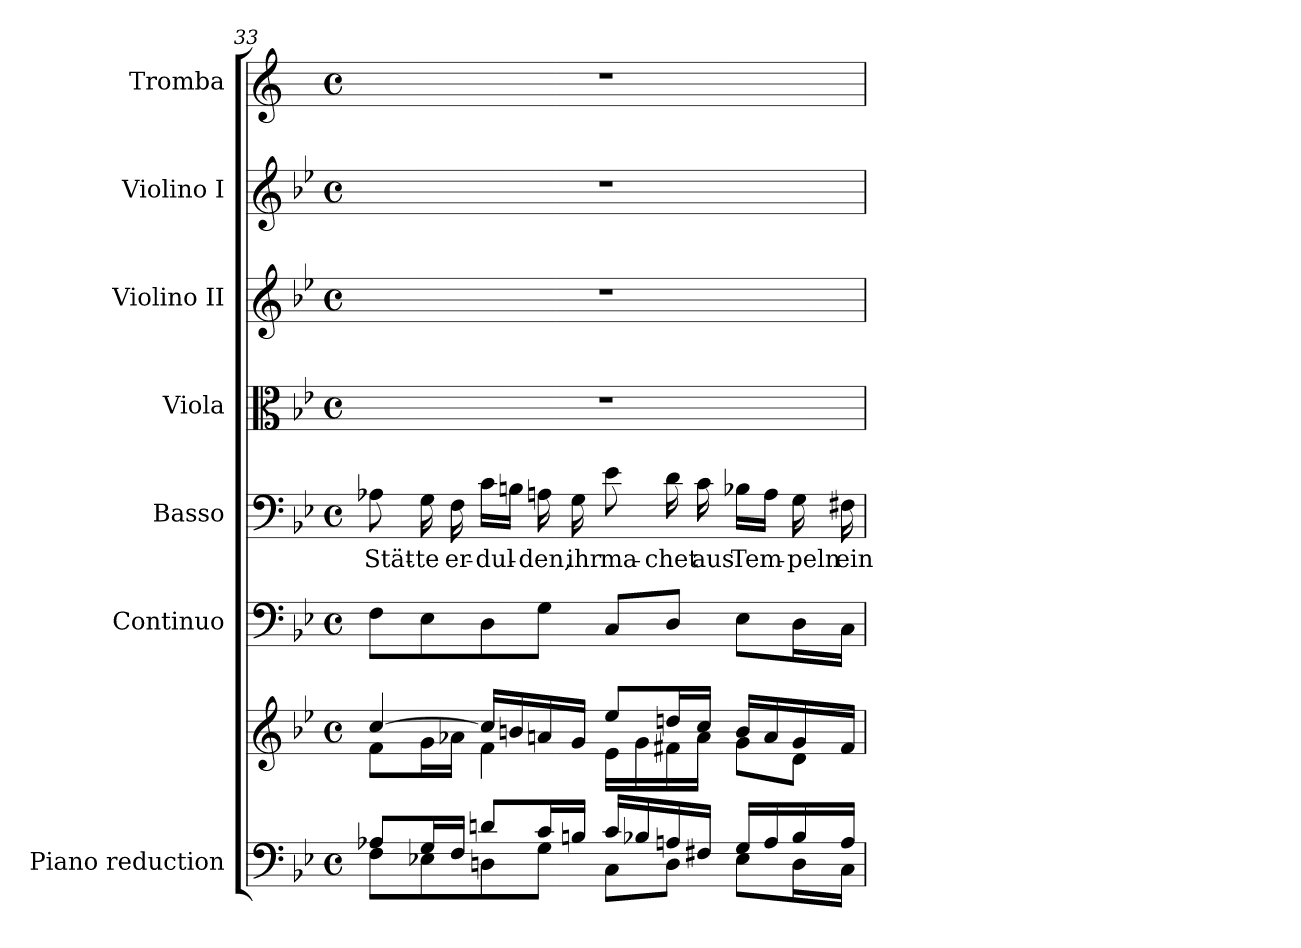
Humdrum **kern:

**kern	**kern	**kern	**kern	**text	**kern	**kern	**kern	**kern
*part7	*part7	*part6	*part5	*part5	*part4	*part3	*part2	*part1
*staff8	*staff7	*staff6	*staff5	*staff5	*staff4	*staff3	*staff2	*staff1
*I"Piano reduction	*	*I"Continuo	*I"Basso	*	*I"Viola	*I"Violino II	*I"Violino I	*I"Tromba
*I'Pno	*	*	*	*	*	*	*	*
!!LO:PB:g=z
*clefF4	*clefG2	*clefF4	*clefF4	*	*clefC3	*clefG2	*clefG2	*clefG2
*	*	*	*	*	*	*	*	*ITrd1c2
*k[b-e-]	*k[b-e-]	*k[b-e-]	*k[b-e-]	*	*k[b-e-]	*k[b-e-]	*k[b-e-]	*k[b-e-]
*M4/4	*M4/4	*M4/4	*M4/4	*	*M4/4	*M4/4	*M4/4	*M4/4
*met(c)	*met(c)	*met(c)	*met(c)	*	*met(c)	*met(c)	*met(c)	*met(c)
=33	=33	=33	=33	=33	=33	=33	=33	=33
*^	*^	*	*	*	*	*	*	*
!	!	!	!	!	!	!LO:LY:b	!	!	!	!
8A-X/L	8F\L	[4cc/	8f\L	8F\L	8A-X\	Stät-	1r	1r	1r	1r
!	!	!	!	!	!	!LO:LY:b	!	!	!	!
16G/L	8E-X\	.	16g\L	8E-\	16G\	te	.	.	.	.
!	!	!	!	!	!	!LO:LY:b	!	!	!	!
16F/JJ	.	.	16a-X\JJ	.	16F\	er-	.	.	.	.
!	!	!	!	!	!	!LO:LY:b	!	!	!	!
8dn/L	8Dn\	16cc/LL]	4f\	8D\	16c\LL	dul-	.	.	.	.
.	.	16bn/	.	.	16Bn\JJ	.	.	.	.	.
!	!	!	!	!	!	!LO:LY:b	!	!	!	!
16c/L	8G\J	16ani/	.	8G\J	16An\	-den,	.	.	.	.
!	!	!	!	!	!	!LO:LY:b	!	!	!	!
16Bn/JJ	.	16g/JJ	.	.	16G\	ihr	.	.	.	.
!	!	!	!	!	!	!LO:LY:b	!	!	!	!
16c/LL	8C\L	8ee-/L	16e-\LL	8C/L	8e-\	ma-	.	.	.	.
16B-X/	.	.	16g\	.	.	.	.	.	.	.
!	!	!	!	!	!	!LO:LY:b	!	!	!	!
16An/	8D\J	16ddn/L	16f#X\	8D/J	16d\	chet	.	.	.	.
!	!	!	!	!	!	!LO:LY:b	!	!	!	!
16F#X/JJ	.	16cc/JJ	16a\JJ	.	16c\	aus	.	.	.	.
!	!	!	!	!	!	!LO:LY:b	!	!	!	!
16G/LL	8E-\L	16b/LL	8g\L	8E-\L	16B-X\LL	Tem-	.	.	.	.
16A/	.	16a/	.	.	16A\JJ	.	.	.	.	.
!	!	!	!	!	!	!LO:LY:b	!	!	!	!
16B-/	16D\L	16g/	8d\J	16D\L	16G\	-peln	.	.	.	.
!	!	!	!	!	!	!LO:LY:b	!	!	!	!
16A/JJ	16C\JJ	16f#/JJ	.	16C\JJ	16F#X\	ein	.	.	.	.
*v	*v	*	*	*	*	*	*	*	*	*
*	*v	*v	*	*	*	*	*	*	*
=	=	=	=	=	=	=	=	=
*-	*-	*-	*-	*-	*-	*-	*-	*-
